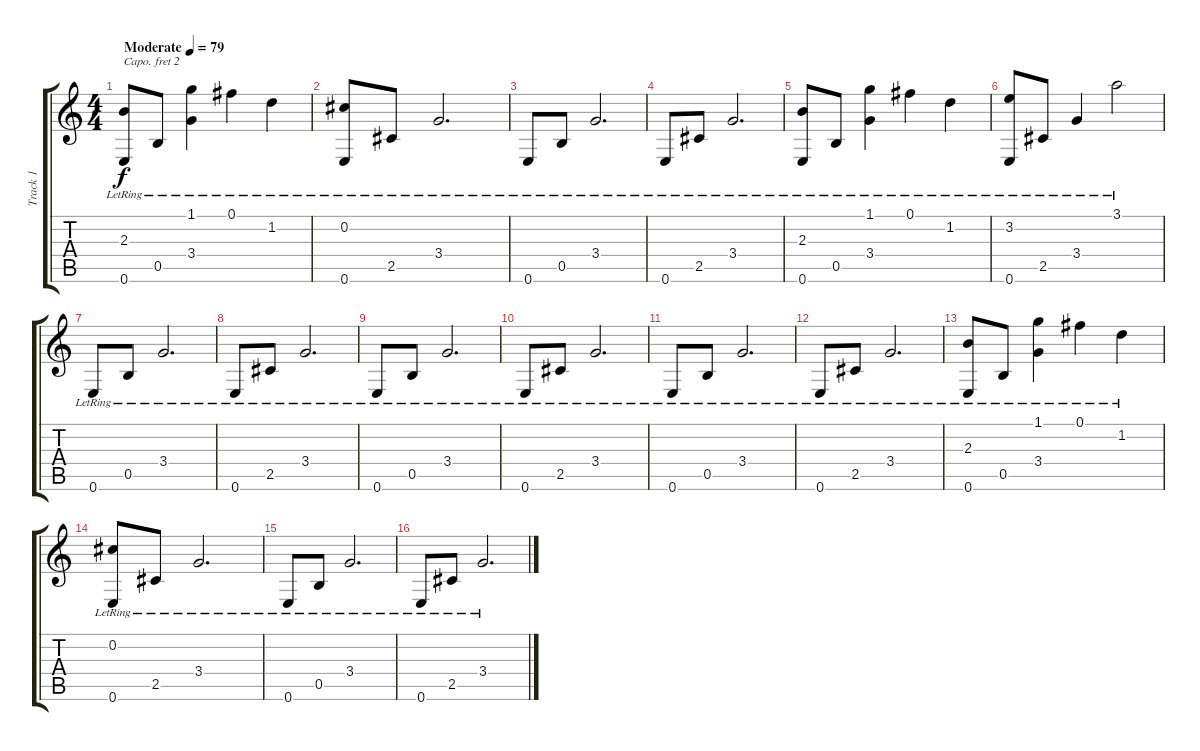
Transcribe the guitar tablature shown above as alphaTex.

\track ("Track 1" "Track 1") {instrument acousticguitarsteel}
\staff {score tabs}
\capo 2
\tuning (E4 B3 G3 D3 A2 D2) {hide}
\ts (4 4)
\tempo (79 "Moderate")
\clef g2
\ks c
(2.3{lr} 0.6{lr}).8{dy f instrument acousticguitarsteel} 0.5{lr}.8 (1.1{lr} 3.4{lr}).4 0.1{lr}.4 1.2{lr}.4 |
(0.2{lr} 0.6{lr}).8 2.5{lr}.8 3.4{lr}.2{d} |
0.6{lr}.8 0.5{lr}.8 3.4{lr}.2{d} |
0.6{lr}.8 2.5{lr}.8 3.4{lr}.2{d} |
(2.3{lr} 0.6{lr}).8 0.5{lr}.8 (1.1{lr} 3.4{lr}).4 0.1{lr}.4 1.2{lr}.4 |
(3.2{lr} 0.6{lr}).8 2.5{lr}.8 3.4{lr}.4 3.1{lr}.2 |
0.6{lr}.8 0.5{lr}.8 3.4{lr}.2{d} |
0.6{lr}.8 2.5{lr}.8 3.4{lr}.2{d} |
0.6{lr}.8 0.5{lr}.8 3.4{lr}.2{d} |
0.6{lr}.8 2.5{lr}.8 3.4{lr}.2{d} |
0.6{lr}.8 0.5{lr}.8 3.4{lr}.2{d} |
0.6{lr}.8 2.5{lr}.8 3.4{lr}.2{d} |
(2.3{lr} 0.6{lr}).8 0.5{lr}.8 (1.1{lr} 3.4{lr}).4 0.1{lr}.4 1.2{lr}.4 |
(0.2{lr} 0.6{lr}).8 2.5{lr}.8 3.4{lr}.2{d} |
0.6{lr}.8 0.5{lr}.8 3.4{lr}.2{d} |
0.6{lr}.8 2.5{lr}.8 3.4{lr}.2{d}
